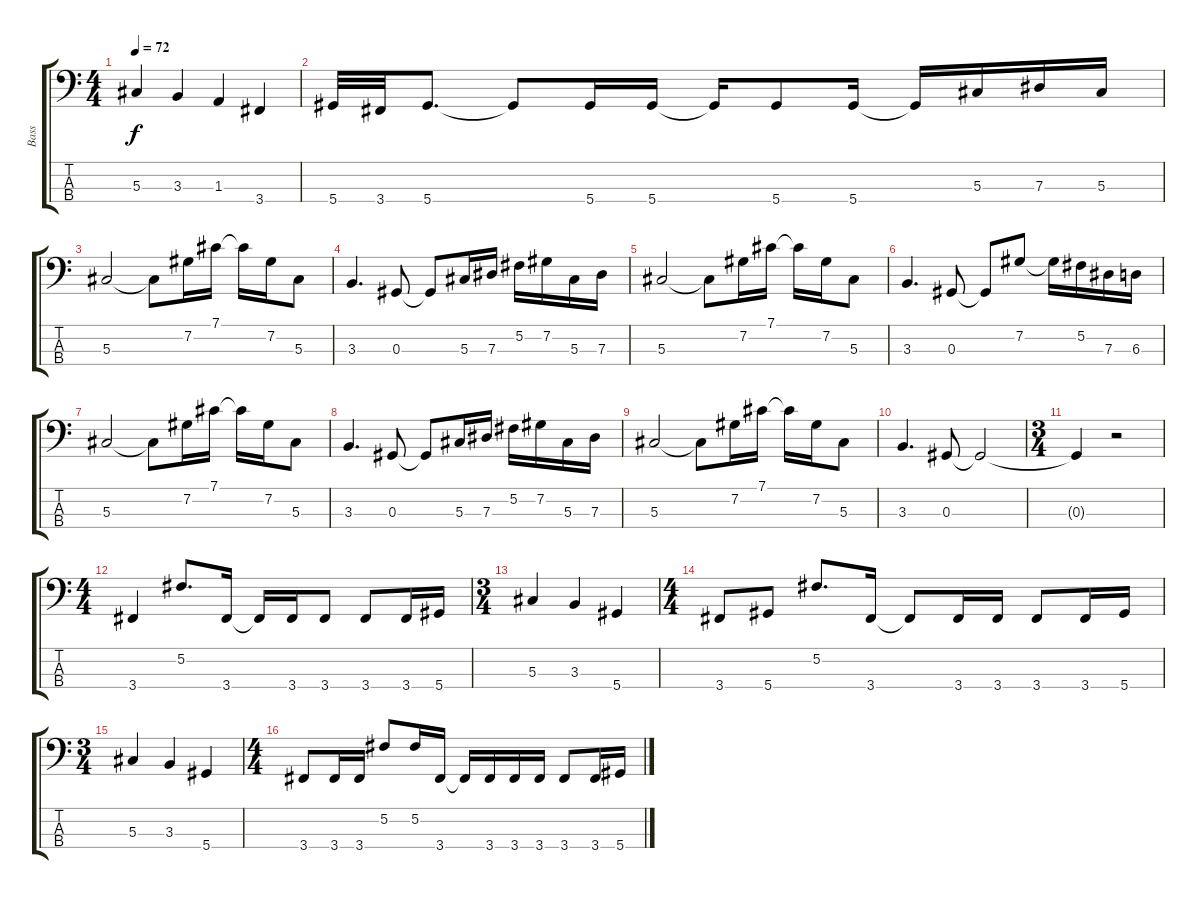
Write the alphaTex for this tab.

\track ("Bass" "Bass") {instrument electricbasspick}
\staff {score tabs}
\tuning (Gb2 Db2 Ab1 Eb1) {hide}
\ts (4 4)
\tempo 72
\clef f4
\ks c
5.3.4{dy f} 3.3.4 1.3.4 3.4.4 |
5.4.32 3.4.32 5.4.8{d} 5.4{t}.8 5.4.16 5.4.16 5.4{t}.16 5.4.8 5.4.16 5.4{t}.16 5.3.16 7.3.16 5.3.16 |
5.3.2 5.3{t}.8 7.2.16 7.1.16 7.1{t}.16 7.2.16 5.3.8 |
3.3.4{d} 0.3.8 0.3{t}.8 5.3.16 7.3.16 5.2.16 7.2.16 5.3.16 7.3.16 |
5.3.2 5.3{t}.8 7.2.16 7.1.16 7.1{t}.16 7.2.16 5.3.8 |
3.3.4{d} 0.3.8 0.3{t}.8 7.2.8 7.2{t}.16 5.2.16 7.3.16 6.3.16 |
5.3.2 5.3{t}.8 7.2.16 7.1.16 7.1{t}.16 7.2.16 5.3.8 |
3.3.4{d} 0.3.8 0.3{t}.8 5.3.16 7.3.16 5.2.16 7.2.16 5.3.16 7.3.16 |
5.3.2 5.3{t}.8 7.2.16 7.1.16 7.1{t}.16 7.2.16 5.3.8 |
3.3.4{d} 0.3.8 0.3{t}.2 |
\ts (3 4)
0.3{t}.4 r.2 |
\ts (4 4)
3.4.4 5.2.8{d} 3.4.16 3.4{t}.16 3.4.16 3.4.8 3.4.8 3.4.16 5.4.16 |
\ts (3 4)
5.3.4 3.3.4 5.4.4 |
\ts (4 4)
3.4.8 5.4.8 5.2.8{d} 3.4.16 3.4{t}.8 3.4.16 3.4.16 3.4.8 3.4.16 5.4.16 |
\ts (3 4)
5.3.4 3.3.4 5.4.4 |
\ts (4 4)
3.4.8 3.4.16 3.4.16 5.2.8 5.2.16 3.4.16 3.4{t}.16 3.4.16 3.4.16 3.4.16 3.4.8 3.4.16 5.4.16
